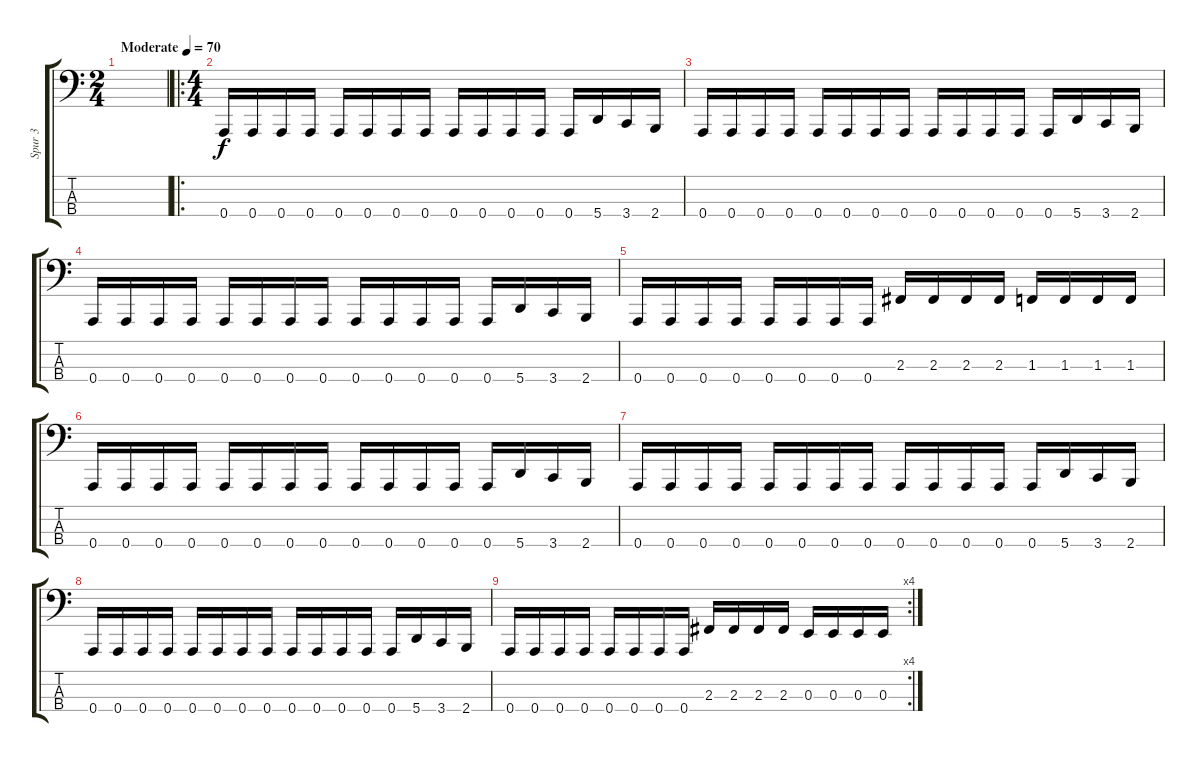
\track ("Spur 3" "Spur 3") {instrument electricbassfinger}
\staff {score tabs}
\tuning (D2 A1 E1 A0) {hide}
\ts (2 4)
\tempo (70 "Moderate")
\clef f4
\ks c
|
\ro
\ts (4 4)
0.4.16 0.4.16 0.4.16 0.4.16 0.4.16 0.4.16 0.4.16 0.4.16 0.4.16 0.4.16 0.4.16 0.4.16 0.4.16 5.4.16 3.4.16 2.4.16 |
0.4.16 0.4.16 0.4.16 0.4.16 0.4.16 0.4.16 0.4.16 0.4.16 0.4.16 0.4.16 0.4.16 0.4.16 0.4.16 5.4.16 3.4.16 2.4.16 |
0.4.16 0.4.16 0.4.16 0.4.16 0.4.16 0.4.16 0.4.16 0.4.16 0.4.16 0.4.16 0.4.16 0.4.16 0.4.16 5.4.16 3.4.16 2.4.16 |
0.4.16 0.4.16 0.4.16 0.4.16 0.4.16 0.4.16 0.4.16 0.4.16 2.3.16 2.3.16 2.3.16 2.3.16 1.3.16 1.3.16 1.3.16 1.3.16 |
0.4.16 0.4.16 0.4.16 0.4.16 0.4.16 0.4.16 0.4.16 0.4.16 0.4.16 0.4.16 0.4.16 0.4.16 0.4.16 5.4.16 3.4.16 2.4.16 |
0.4.16 0.4.16 0.4.16 0.4.16 0.4.16 0.4.16 0.4.16 0.4.16 0.4.16 0.4.16 0.4.16 0.4.16 0.4.16 5.4.16 3.4.16 2.4.16 |
0.4.16 0.4.16 0.4.16 0.4.16 0.4.16 0.4.16 0.4.16 0.4.16 0.4.16 0.4.16 0.4.16 0.4.16 0.4.16 5.4.16 3.4.16 2.4.16 |
\rc 4
0.4.16 0.4.16 0.4.16 0.4.16 0.4.16 0.4.16 0.4.16 0.4.16 2.3.16 2.3.16 2.3.16 2.3.16 0.3.16 0.3.16 0.3.16 0.3.16
